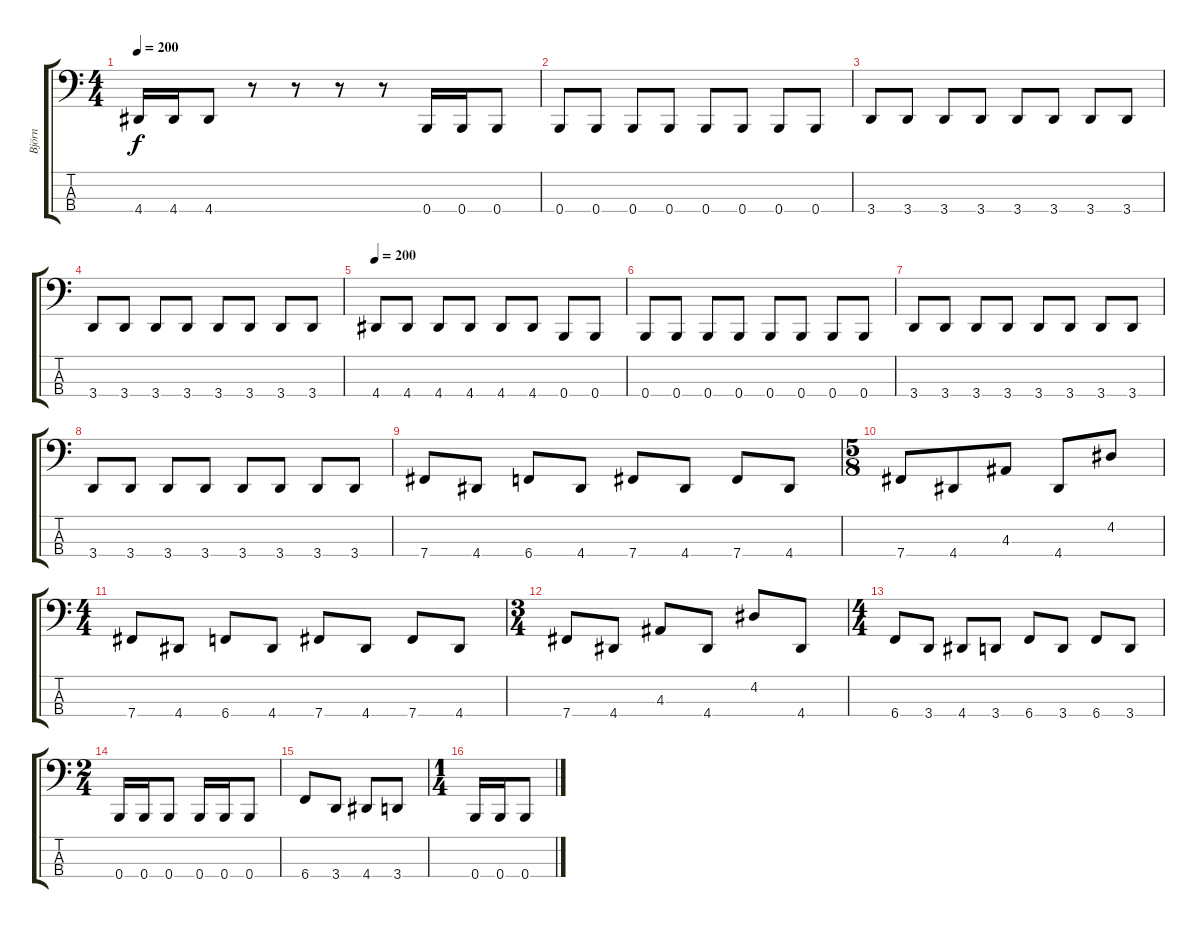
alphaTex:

\track ("Björn" "Björn") {instrument electricbassfinger}
\staff {score tabs}
\tuning (E2 B1 Gb1 B0) {hide}
\ts (4 4)
\tempo 200
\clef f4
\ks c
4.4.16{dy f} 4.4.16 4.4.8 r.8 r.8 r.8 r.8 0.4.16 0.4.16 0.4.8 |
0.4.8 0.4.8 0.4.8 0.4.8 0.4.8 0.4.8 0.4.8 0.4.8 |
3.4.8 3.4.8 3.4.8 3.4.8 3.4.8 3.4.8 3.4.8 3.4.8 |
3.4.8 3.4.8 3.4.8 3.4.8 3.4.8 3.4.8 3.4.8 3.4.8 |
\tempo 200
4.4.8 4.4.8 4.4.8 4.4.8 4.4.8 4.4.8 0.4.8 0.4.8 |
0.4.8 0.4.8 0.4.8 0.4.8 0.4.8 0.4.8 0.4.8 0.4.8 |
3.4.8 3.4.8 3.4.8 3.4.8 3.4.8 3.4.8 3.4.8 3.4.8 |
3.4.8 3.4.8 3.4.8 3.4.8 3.4.8 3.4.8 3.4.8 3.4.8 |
7.4.8 4.4.8 6.4.8 4.4.8 7.4.8 4.4.8 7.4.8 4.4.8 |
\ts (5 8)
7.4.8 4.4.8 4.3.8 4.4.8 4.2.8 |
\ts (4 4)
7.4.8 4.4.8 6.4.8 4.4.8 7.4.8 4.4.8 7.4.8 4.4.8 |
\ts (3 4)
7.4.8 4.4.8 4.3.8 4.4.8 4.2.8 4.4.8 |
\ts (4 4)
6.4.8 3.4.8 4.4.8 3.4.8 6.4.8 3.4.8 6.4.8 3.4.8 |
\ts (2 4)
0.4.16 0.4.16 0.4.8 0.4.16 0.4.16 0.4.8 |
6.4.8 3.4.8 4.4.8 3.4.8 |
\ts (1 4)
0.4.16 0.4.16 0.4.8
